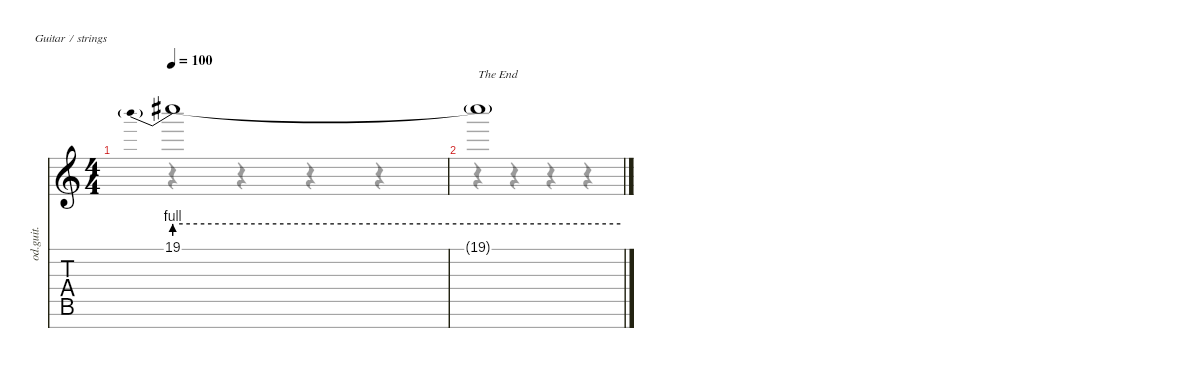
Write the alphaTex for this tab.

\defaultSystemsLayout 4
\hideDynamics
\bracketExtendMode nobrackets
\otherSystemsTrackNameOrientation horizontal
\track ("Vai" "od.guit.") {instrument overdrivenguitar}
\staff {score tabs}
\tuning (E4 B3 G3 D3 A2 E2 B1)
\voice
\ts (4 4)
\tempo 100
\clef g2
\ks c
19.1{be (prebend 0 4 60 4) t}.1{dy f beam Up} |
19.1{be (hold 0 4 60 4) t}.1{txt "The End" beam Up}
\voice
\clef g2
\ottava regular
\simile none
\ks c
r.4{dy mf beam Down} r.4{beam Down} r.4{beam Down} r.4{beam Down} |
r.4{beam Down} r.4{beam Down} r.4{beam Down} r.4{beam Down}
